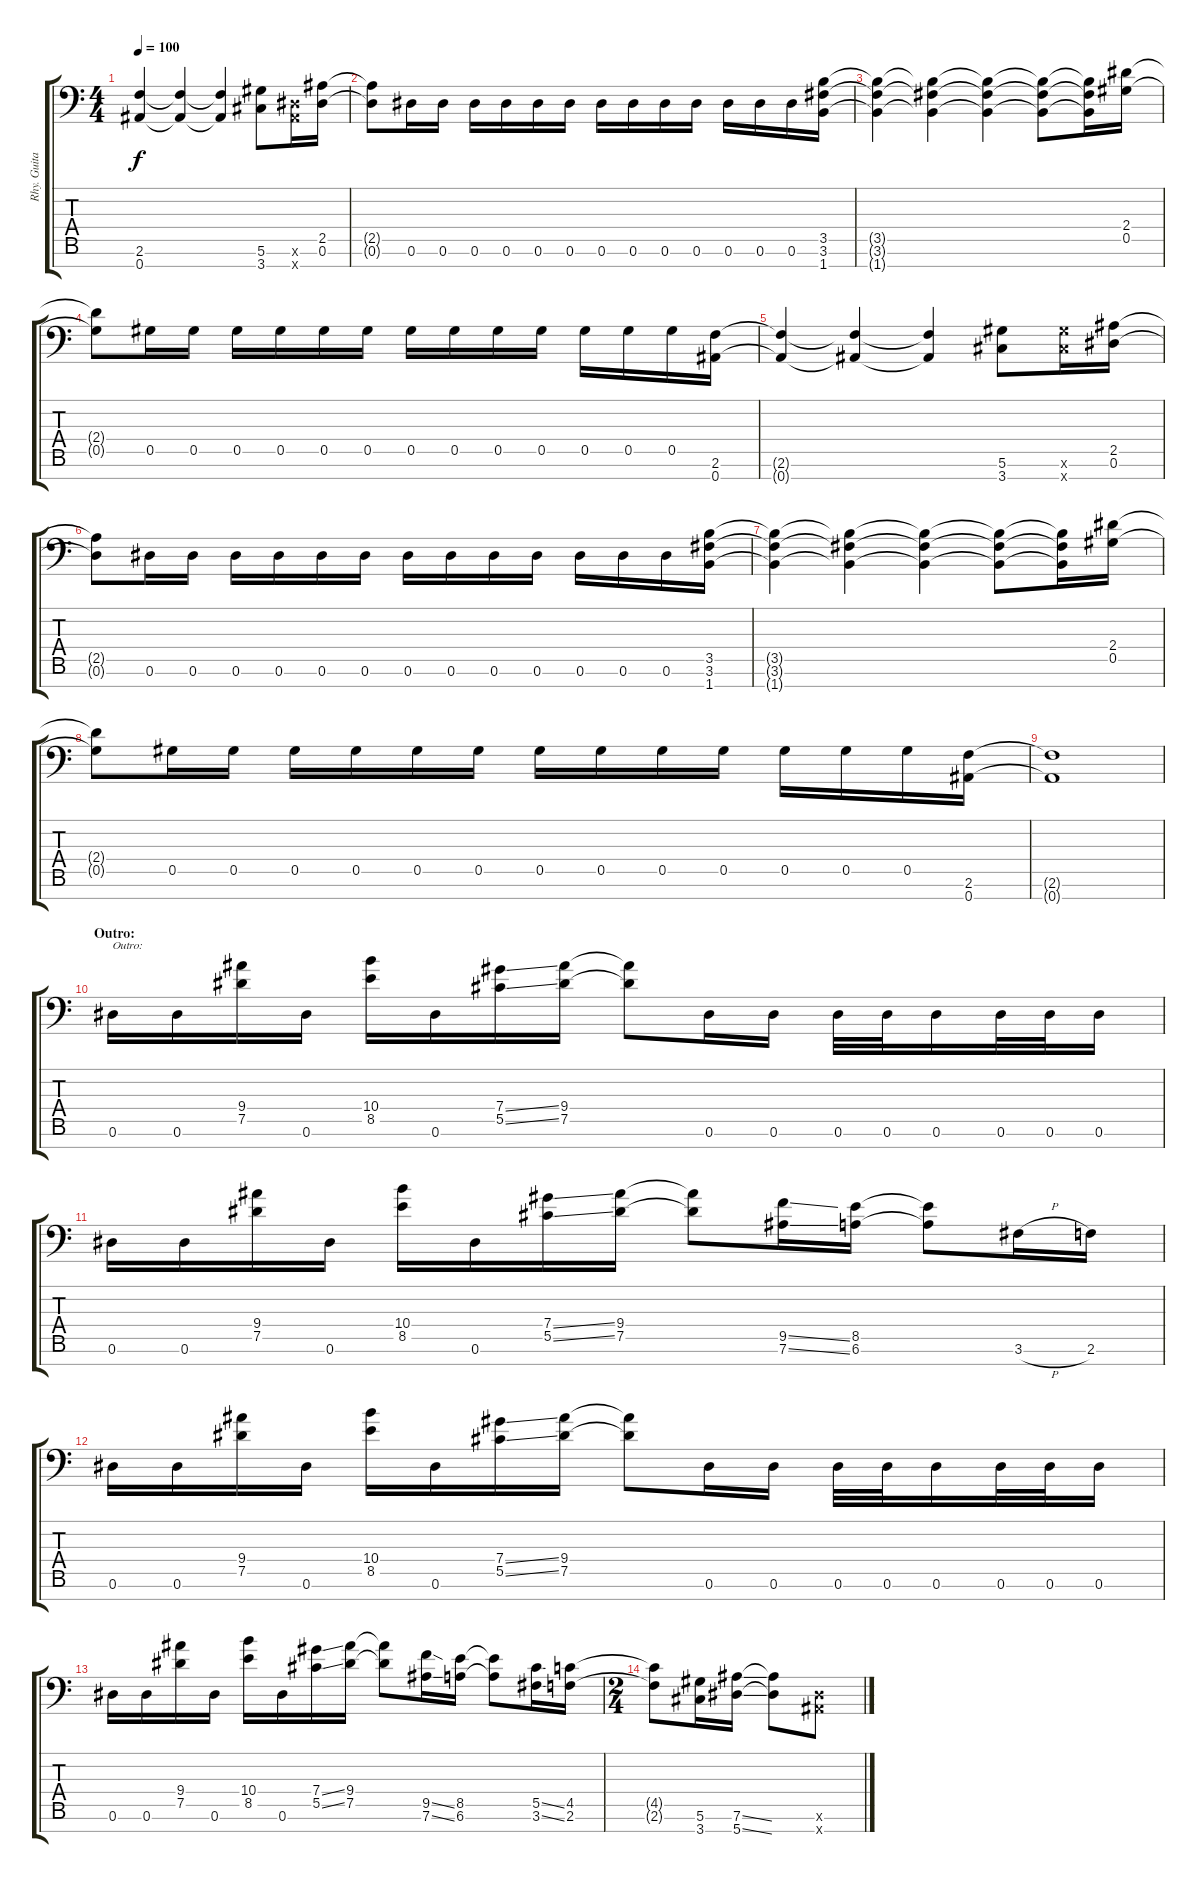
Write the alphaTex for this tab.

\track ("Rhy. Guitar 2" "Rhy. Guita") {instrument distortionguitar}
\staff {score tabs}
\tuning (Eb4 Bb3 Gb3 Db3 Ab2 Eb2 Bb1) {hide}
\ts (4 4)
\tempo 100
\clef f4
\ks c
(2.6{t} 0.7{t}).4{dy f} (2.6{t} 0.7{t}).4 (2.6{t} 0.7{t}).4 (5.6 3.7).8 (0.6{x} 0.7{x}).16 (2.5 0.6).16 |
(2.5{t} 0.6{t}).8 0.6.16 0.6.16 0.6.16 0.6.16 0.6.16 0.6.16 0.6.16 0.6.16 0.6.16 0.6.16 0.6.16 0.6.16 0.6.16 (3.5 3.6 1.7).16 |
(3.5{t} 3.6{t} 1.7{t}).4 (3.5{t} 3.6{t} 1.7{t}).4 (3.5{t} 3.6{t} 1.7{t}).4 (3.5{t} 3.6{t} 1.7{t}).8 (3.5{t} 3.6{t} 1.7{t}).16 (2.4 0.5).16 |
(2.4{t} 0.5{t}).8 0.5.16 0.5.16 0.5.16 0.5.16 0.5.16 0.5.16 0.5.16 0.5.16 0.5.16 0.5.16 0.5.16 0.5.16 0.5.16 (2.6 0.7).16 |
(2.6{t} 0.7{t}).4 (2.6{t} 0.7{t}).4 (2.6{t} 0.7{t}).4 (5.6 3.7).8 (5.6{x} 3.7{x}).16 (2.5 0.6).16 |
(2.5{t} 0.6{t}).8 0.6.16 0.6.16 0.6.16 0.6.16 0.6.16 0.6.16 0.6.16 0.6.16 0.6.16 0.6.16 0.6.16 0.6.16 0.6.16 (3.5 3.6 1.7).16 |
(3.5{t} 3.6{t} 1.7{t}).4 (3.5{t} 3.6{t} 1.7{t}).4 (3.5{t} 3.6{t} 1.7{t}).4 (3.5{t} 3.6{t} 1.7{t}).8 (3.5{t} 3.6{t} 1.7{t}).16 (2.4 0.5).16 |
(2.4{t} 0.5{t}).8 0.5.16 0.5.16 0.5.16 0.5.16 0.5.16 0.5.16 0.5.16 0.5.16 0.5.16 0.5.16 0.5.16 0.5.16 0.5.16 (2.6 0.7).16 |
(2.6{t} 0.7{t}).1 |
\section ("" "Outro:")
0.6.16{txt "Outro:"} 0.6.16 (9.4 7.5).16 0.6.16 (10.4 8.5).16 0.6.16 (7.4{ss} 5.5{ss}).16 (9.4 7.5).16 (9.4{t} 7.5{t}).8 0.6.16 0.6.16 0.6.32 0.6.32 0.6.16 0.6.32 0.6.32 0.6.16 |
0.6.16 0.6.16 (9.4 7.5).16 0.6.16 (10.4 8.5).16 0.6.16 (7.4{ss} 5.5{ss}).16 (9.4 7.5).16 (9.4{t} 7.5{t}).8 (9.5{ss} 7.6{ss}).16 (8.5 6.6).16 (8.5{t} 6.6{t}).8 3.6{h}.16 2.6.16 |
0.6.16 0.6.16 (9.4 7.5).16 0.6.16 (10.4 8.5).16 0.6.16 (7.4{ss} 5.5{ss}).16 (9.4 7.5).16 (9.4{t} 7.5{t}).8 0.6.16 0.6.16 0.6.32 0.6.32 0.6.16 0.6.32 0.6.32 0.6.16 |
0.6.16 0.6.16 (9.4 7.5).16 0.6.16 (10.4 8.5).16 0.6.16 (7.4{ss} 5.5{ss}).16 (9.4 7.5).16 (9.4{t} 7.5{t}).8 (9.5{ss} 7.6{ss}).16 (8.5 6.6).16 (8.5{t} 6.6{t}).8 (5.5{ss} 3.6{ss}).16 (4.5 2.6).16 |
\ts (2 4)
(4.5{t} 2.6{t}).8 (5.6 3.7).16 (7.6{ss} 5.7{ss}).16 (7.6{t} 5.7{t}).8 (0.6{x} 0.7{x}).8
